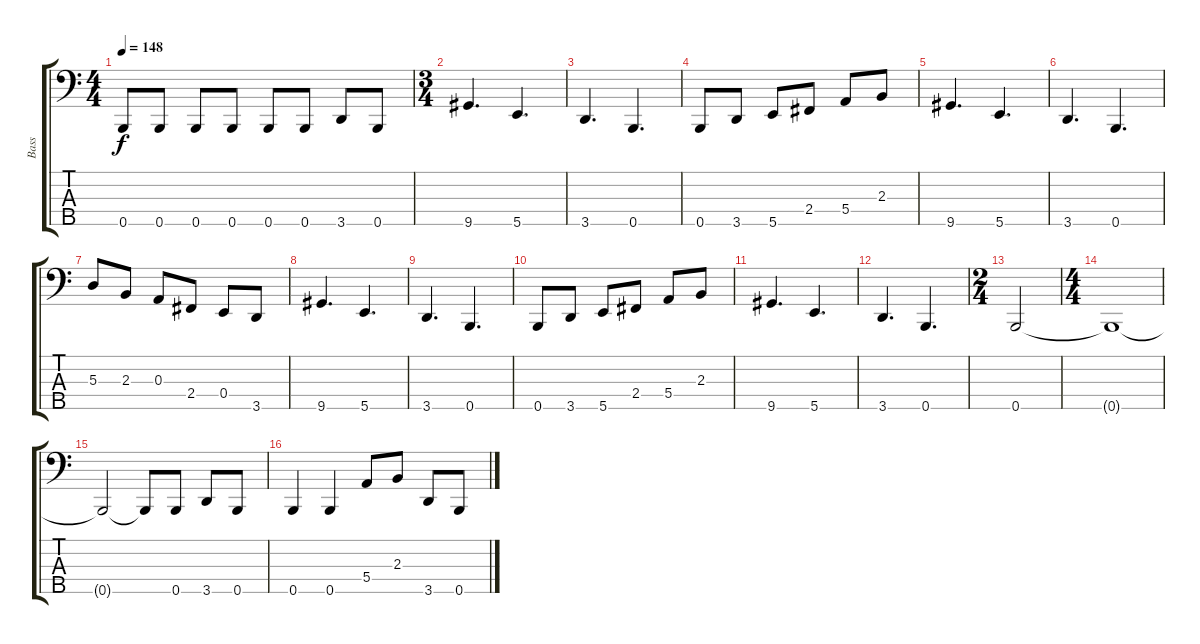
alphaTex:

\track ("Bass" "Bass") {instrument electricbasspick}
\staff {score tabs}
\tuning (G2 D2 A1 E1 B0) {hide}
\ts (4 4)
\tempo 148
\clef f4
\ks c
0.5{t}.8{dy f} 0.5.8 0.5.8 0.5.8 0.5.8 0.5.8 3.5.8 0.5.8 |
\ts (3 4)
9.5.4{d} 5.5.4{d} |
3.5.4{d} 0.5.4{d} |
0.5.8 3.5.8 5.5.8 2.4.8 5.4.8 2.3.8 |
9.5.4{d} 5.5.4{d} |
3.5.4{d} 0.5.4{d} |
5.3.8 2.3.8 0.3.8 2.4.8 0.4.8 3.5.8 |
9.5.4{d} 5.5.4{d} |
3.5.4{d} 0.5.4{d} |
0.5.8 3.5.8 5.5.8 2.4.8 5.4.8 2.3.8 |
9.5.4{d} 5.5.4{d} |
3.5.4{d} 0.5.4{d} |
\ts (2 4)
0.5.2 |
\ts (4 4)
0.5{t}.1 |
0.5{t}.2 0.5{t}.8 0.5.8 3.5.8 0.5.8 |
0.5.4 0.5.4 5.4.8 2.3.8 3.5.8 0.5.8
